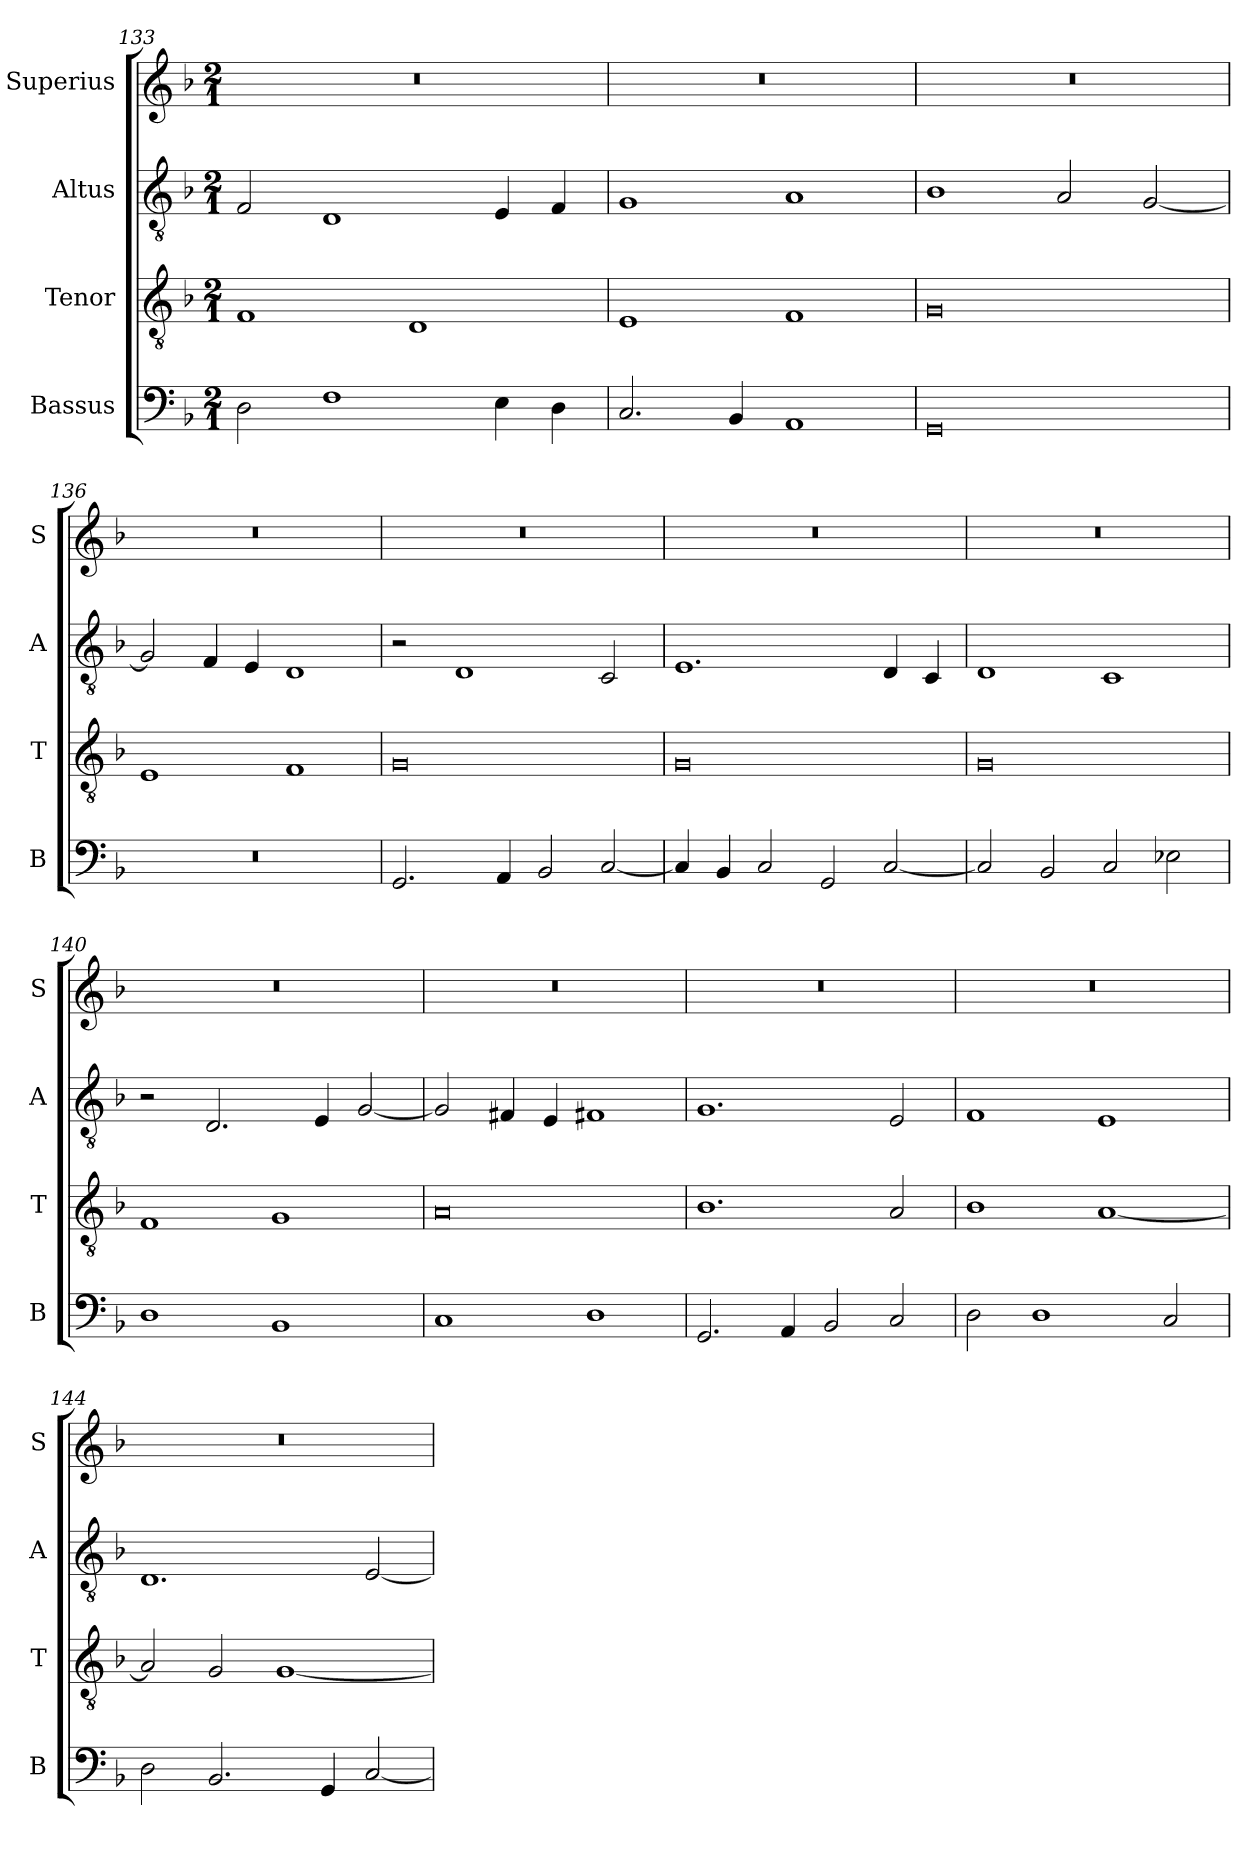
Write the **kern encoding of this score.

**kern	**kern	**kern	**kern
*part4	*part3	*part2	*part1
*staff4	*staff3	*staff2	*staff1
*I"Bassus	*I"Tenor	*I"Altus	*I"Superius
*I'B	*I'T	*I'A	*I'S
*clefF4	*clefGv2	*clefGv2	*clefG2
*k[b-]	*k[b-]	*k[b-]	*k[b-]
*M2/1	*M2/1	*M2/1	*M2/1
=133	=133	=133	=133
2D\	1F	2F/	0r
1F	.	1D	.
.	1D	.	.
4E\	.	4E/	.
4D\	.	4F/	.
=134	=134	=134	=134
2.C/	1E	1G	0r
4BB-/	.	.	.
1AA	1F	1A	.
=135	=135	=135	=135
0GG	0G	1B-	0r
.	.	2A/	.
.	.	[2G/	.
=136	=136	=136	=136
0r	1E	2G/]	0r
.	.	4F/	.
.	.	4E/	.
.	1F	1D	.
=137	=137	=137	=137
2.GG/	0G	2r	0r
.	.	1D	.
4AA/	.	.	.
2BB-/	.	.	.
[2C/	.	2C/	.
=138	=138	=138	=138
4C/]	0G	1.E	0r
4BB-/	.	.	.
2C/	.	.	.
2GG/	.	.	.
[2C/	.	4D/	.
.	.	4C/	.
=139	=139	=139	=139
2C/]	0G	1D	0r
2BB-/	.	.	.
2C/	.	1C	.
2E-X\	.	.	.
=140	=140	=140	=140
1D	1F	2r	0r
.	.	2.D/	.
1BB-	1G	.	.
.	.	4E/	.
.	.	[2G/	.
=141	=141	=141	=141
1C	0A	2G/]	0r
.	.	4F#X/	.
.	.	4E/	.
1D	.	1F#X	.
=142	=142	=142	=142
2.GG/	1.B-	1.G	0r
4AA/	.	.	.
2BB-/	.	.	.
2C/	2A/	2E/	.
=143	=143	=143	=143
2D\	1B-	1F	0r
1D	.	.	.
.	[1A	1E	.
2C/	.	.	.
=144	=144	=144	=144
2D\	2A/]	1.D	0r
2.BB-/	2G/	.	.
.	[1G	.	.
4GG/	.	.	.
[2C/	.	[2E/	.
=	=	=	=
*-	*-	*-	*-
